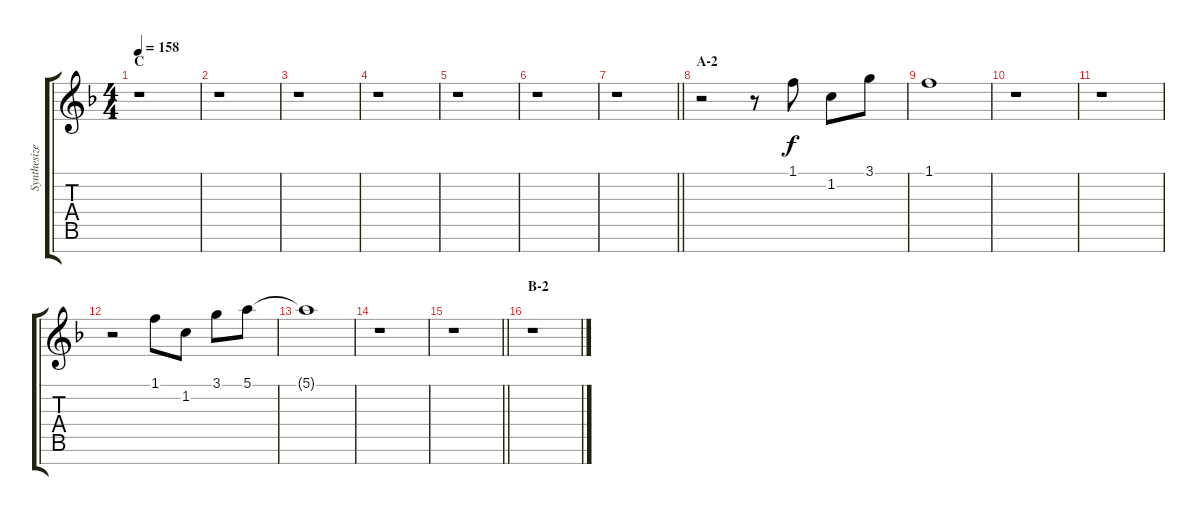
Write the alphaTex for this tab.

\track ("Synthesizer III" "Synthesize") {instrument fx5brightness}
\staff {score tabs}
\tuning (E5 B4 G4 D4 A3 E3 B2) {hide}
\ts (4 4)
\section ("" "C")
\tempo 158
\clef g2
\ks f
r.1{dy f} |
r.1 |
r.1 |
r.1 |
r.1 |
r.1 |
\barLineRight lightlight
r.1 |
\section ("" "A-2")
r.2 r.8 1.1.8 1.2.8 3.1.8 |
1.1.1 |
r.1 |
r.1 |
r.2 1.1.8 1.2.8 3.1.8 5.1.8 |
5.1{t}.1 |
r.1 |
\barLineRight lightlight
r.1 |
\section ("" "B-2")
r.1
